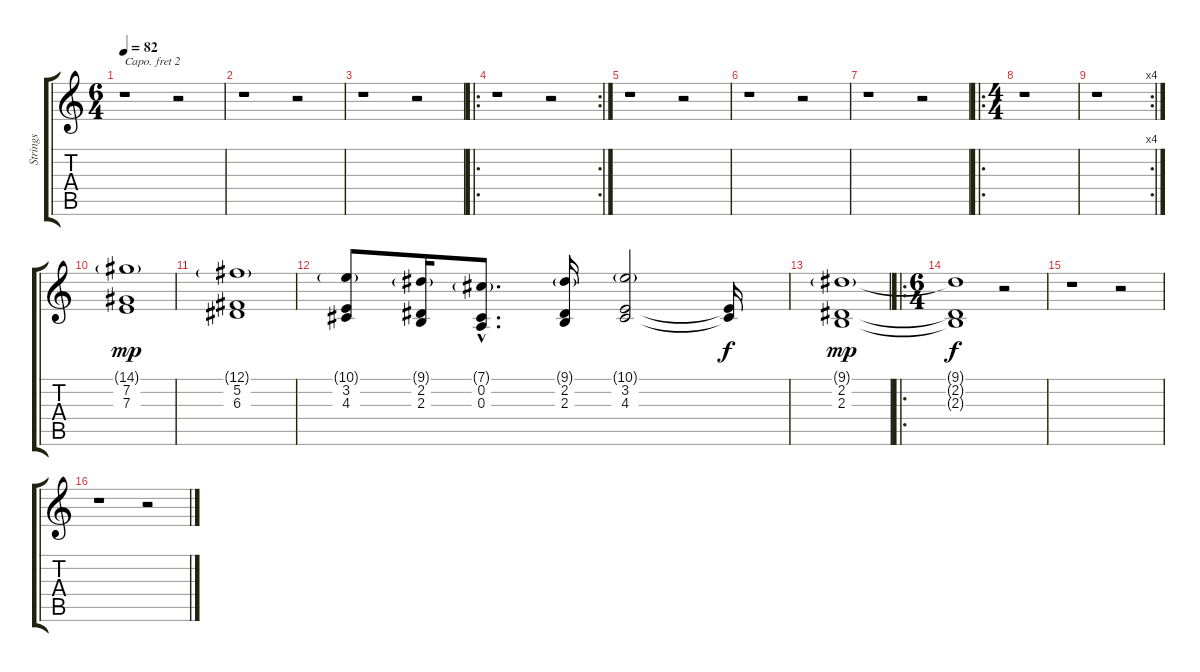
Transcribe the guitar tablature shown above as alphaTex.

\track ("Strings" "Strings") {instrument tremolostrings}
\staff {score tabs}
\capo 2
\tuning (E4 B3 G3 D3 A2 E2) {hide}
\ts (6 4)
\tempo 82
\clef g2
\ks c
r.1{dy mp instrument tremolostrings} r.2 |
r.1 r.2 |
r.1 r.2 |
\ro
\rc 2
r.1 r.2 |
r.1 r.2 |
r.1 r.2 |
r.1 r.2 |
\ro
\ts (4 4)
r.1 |
\rc 4
r.1 |
(14.1{g} 7.2 7.3).1 |
(12.1{g} 5.2 6.3).1 |
(10.1{g} 3.2 4.3).8 (9.1{g} 2.2 2.3).16 (7.1{g hac} 0.2{hac} 0.3{hac}).8{d} (9.1{g} 2.2 2.3).16 (10.1{g} 3.2 4.3).2 (3.2{t} 4.3{t}).16{dy f} |
(9.1{g} 2.2 2.3).1{dy mp} |
\ro
\ts (6 4)
(9.1{t} 2.2{t} 2.3{t}).1{dy f volume 5} r.2 |
r.1 r.2 |
r.1 r.2
